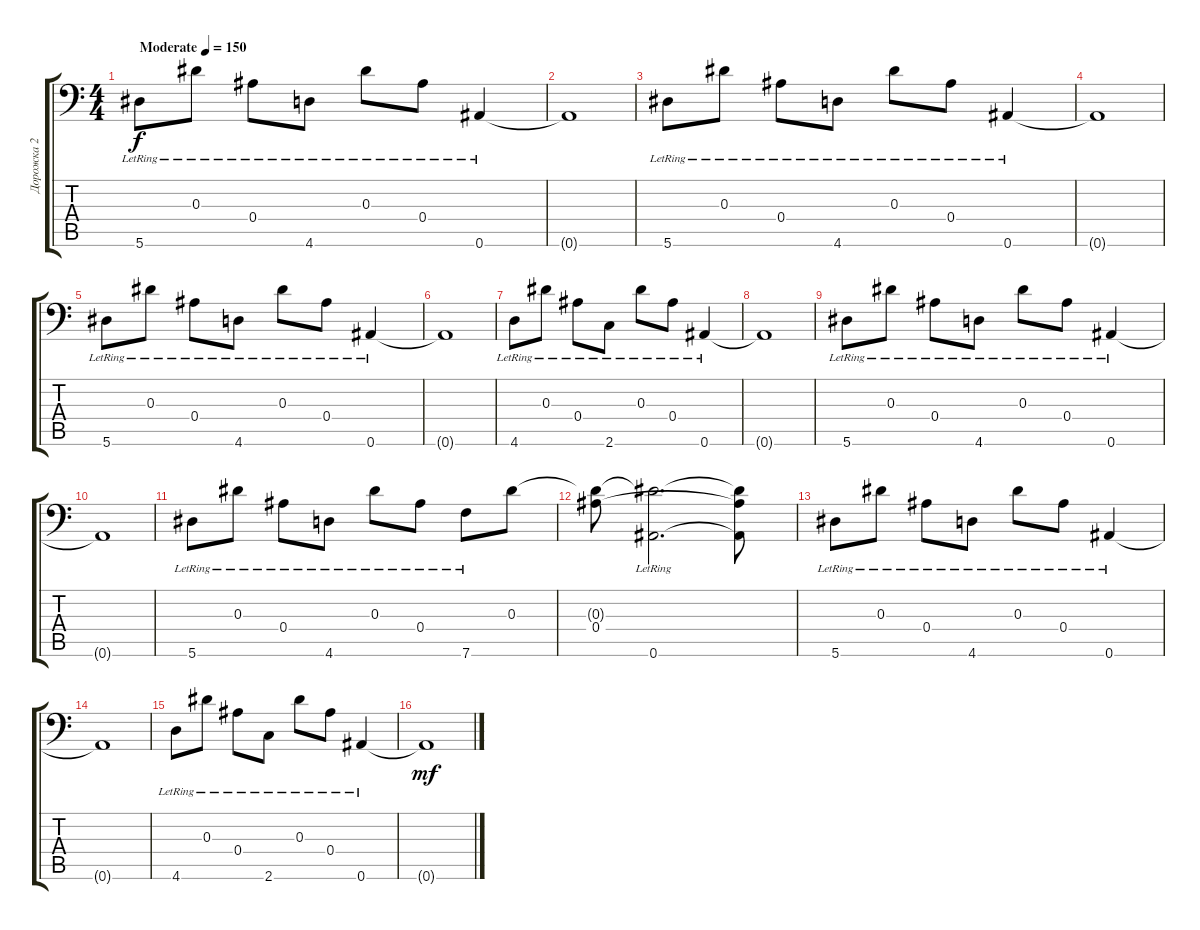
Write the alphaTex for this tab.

\track ("Дорожка 2" "Дорожка 2") {instrument overdrivenguitar}
\staff {score tabs}
\tuning (C4 G3 Eb3 Bb2 F2 Bb1) {hide}
\ts (4 4)
\tempo (150 "Moderate")
\clef f4
\ks c
5.6{lr}.8{dy f instrument overdrivenguitar} 0.3{lr}.8 0.4{lr}.8 4.6{lr}.8 0.3{lr}.8 0.4{lr}.8 0.6{lr}.4 |
0.6{t}.1 |
5.6{lr}.8 0.3{lr}.8 0.4{lr}.8 4.6{lr}.8 0.3{lr}.8 0.4{lr}.8 0.6{lr}.4 |
0.6{t}.1 |
5.6{lr}.8 0.3{lr}.8 0.4{lr}.8 4.6{lr}.8 0.3{lr}.8 0.4{lr}.8 0.6{lr}.4 |
0.6{t}.1 |
4.6{lr}.8 0.3{lr}.8 0.4{lr}.8 2.6{lr}.8 0.3{lr}.8 0.4{lr}.8 0.6{lr}.4 |
0.6{t}.1 |
5.6{lr}.8 0.3{lr}.8 0.4{lr}.8 4.6{lr}.8 0.3{lr}.8 0.4{lr}.8 0.6{lr}.4 |
0.6{t}.1 |
5.6{lr}.8 0.3{lr}.8 0.4{lr}.8 4.6{lr}.8 0.3{lr}.8 0.4{lr}.8 7.6{lr}.8 0.3.8 |
(0.3{t} 0.4).8 (0.3{t} 0.6{lr}).2{d} (0.3{t} 0.4{t} 0.6{t}).8 |
5.6{lr}.8 0.3{lr}.8 0.4{lr}.8 4.6{lr}.8 0.3{lr}.8 0.4{lr}.8 0.6{lr}.4 |
0.6{t}.1 |
4.6{lr}.8 0.3{lr}.8 0.4{lr}.8 2.6{lr}.8 0.3{lr}.8 0.4{lr}.8 0.6{lr}.4 |
0.6{t}.1{dy mf}
